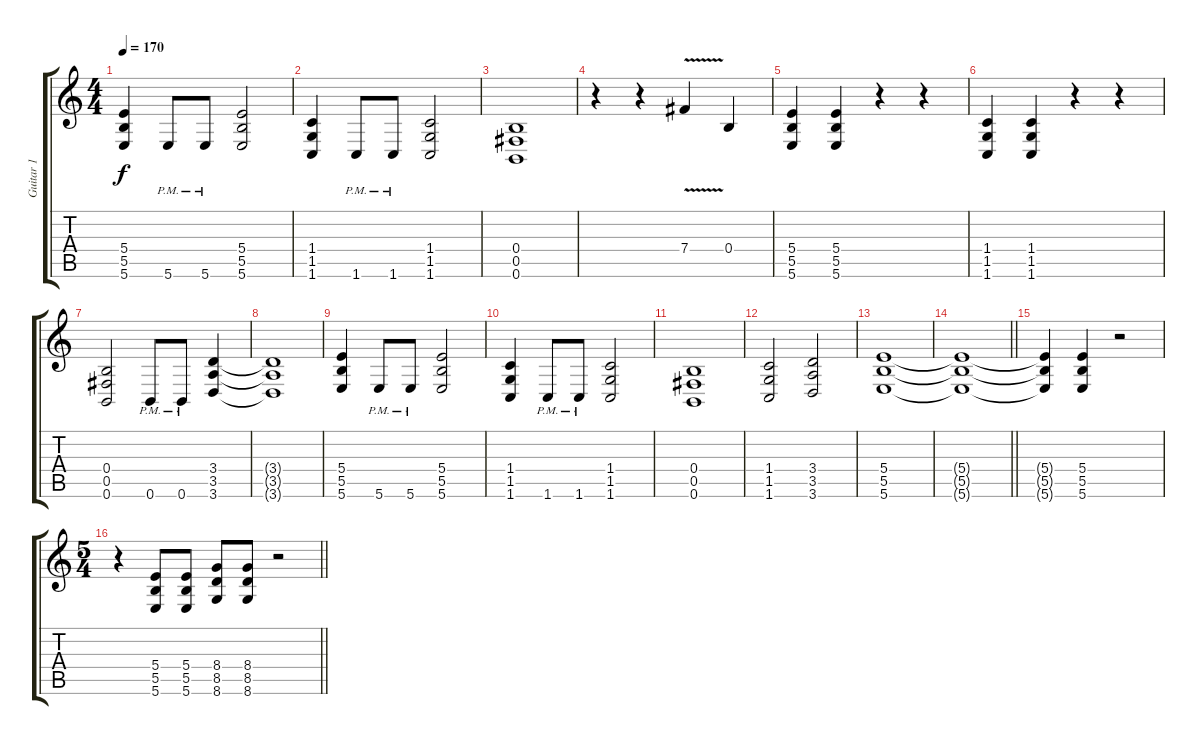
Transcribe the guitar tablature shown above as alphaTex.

\track ("Guitar 1" "Guitar 1") {instrument overdrivenguitar}
\staff {score tabs}
\tuning (Db4 Ab3 E3 B2 Gb2 B1) {hide}
\ts (4 4)
\tempo 170
\clef g2
\ks c
(5.4 5.5 5.6).4{dy f} 5.6{pm}.8 5.6{pm}.8 (5.4 5.5 5.6).2 |
(1.4 1.5 1.6).4 1.6{pm}.8 1.6{pm}.8 (1.4 1.5 1.6).2 |
(0.4 0.5 0.6).1 |
r.4 r.4 7.4{v}.4 0.4.4 |
(5.4 5.5 5.6).4 (5.4 5.5 5.6).4 r.4 r.4 |
(1.4 1.5 1.6).4 (1.4 1.5 1.6).4 r.4 r.4 |
(0.4 0.5 0.6).2 0.6{pm}.8 0.6{pm}.8 (3.4 3.5 3.6).4 |
(3.4{t} 3.5{t} 3.6{t}).1 |
(5.4 5.5 5.6).4 5.6{pm}.8 5.6{pm}.8 (5.4 5.5 5.6).2 |
(1.4 1.5 1.6).4 1.6{pm}.8 1.6{pm}.8 (1.4 1.5 1.6).2 |
(0.4 0.5 0.6).1 |
(1.4 1.5 1.6).2 (3.4 3.5 3.6).2 |
(5.4 5.5 5.6).1 |
\barLineRight lightlight
(5.4{t} 5.5{t} 5.6{t}).1 |
(5.4{t} 5.5{t} 5.6{t}).4 (5.4 5.5 5.6).4 r.2 |
\ts (5 4)
\barLineRight lightlight
r.4 (5.4 5.5 5.6).8 (5.4 5.5 5.6).8 (8.4 8.5 8.6).8 (8.4 8.5 8.6).8 r.2
